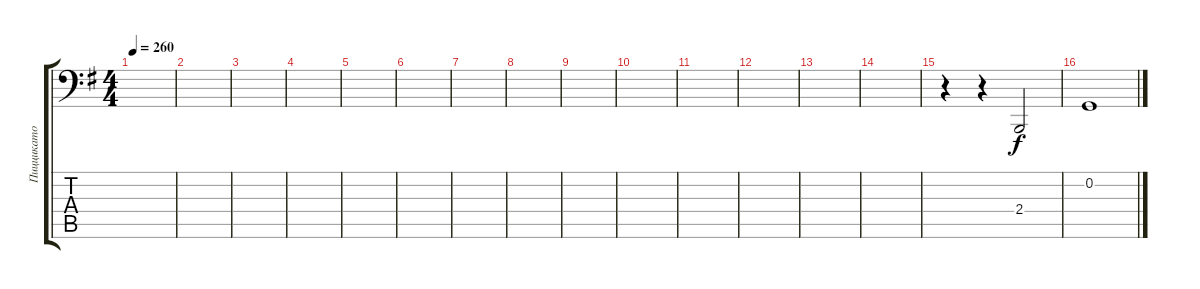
\track ("Пиццикато бас" "Пиццикато ") {instrument pizzicatostrings}
\staff {score tabs}
\tuning (C3 G2 D2 A1 E1 B0) {hide}
\ts (4 4)
\tempo 260
\clef f4
\ks g
|
|
|
|
|
|
|
|
|
|
|
|
|
|
r.4 r.4 2.4.2 |
0.2.1
